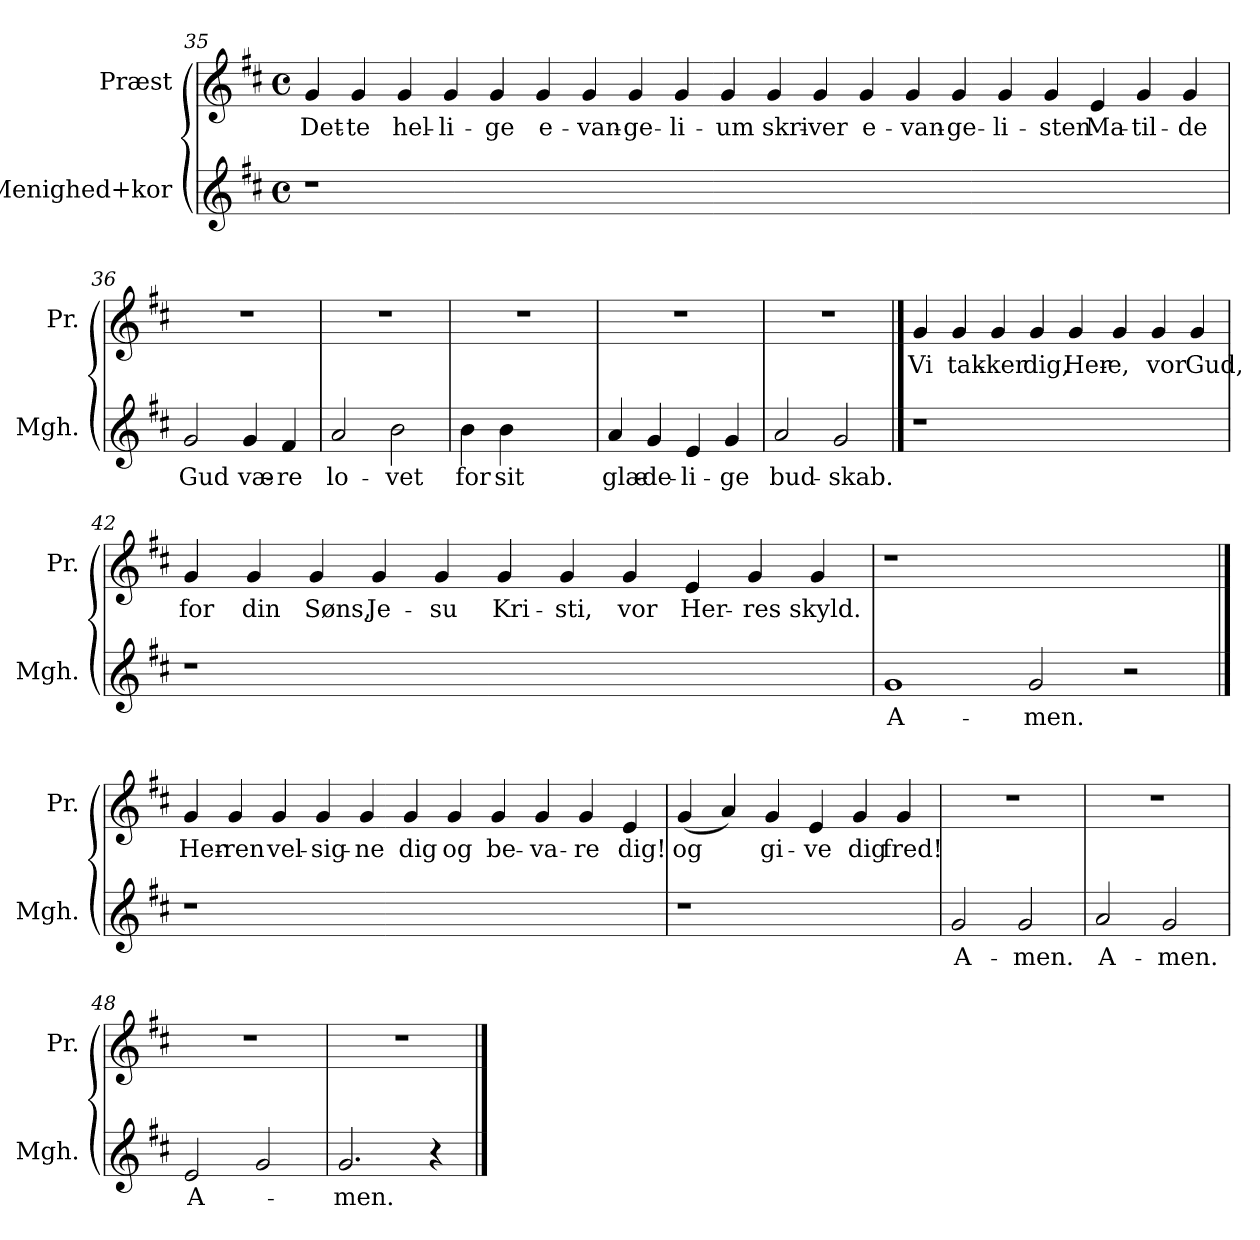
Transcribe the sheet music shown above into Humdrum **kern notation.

**kern	**text	**kern	**text
*part2	*part2	*part1	*part1
*staff2	*staff2	*staff1	*staff1
*I"Menighed+kor	*	*I"Præst	*
*I'Mgh.	*	*I'Pr.	*
!!LO:LB:g=z
*clefG2	*	*clefG2	*
*k[f#c#]	*	*k[f#c#]	*
*M4/4	*	*M4/4	*
*met(c)	*	*met(c)	*
=35	=35	=35	=35
!	!	!	!LO:LY:b
1r	.	4gi	Det-
!	!	!	!LO:LY:b
.	.	4gi	-te
!	!	!	!LO:LY:b
.	.	4gi	hel-
!	!	!	!LO:LY:b
.	.	4gi	-li-
!	!	!	!LO:LY:b
00ryy	.	4gi	-ge
!	!	!	!LO:LY:b
.	.	4gi	e-
!	!	!	!LO:LY:b
.	.	4gi	-van-
!	!	!	!LO:LY:b
.	.	4gi	-ge-
!	!	!	!LO:LY:b
.	.	4gi	-li-
!	!	!	!LO:LY:b
.	.	4gi	-um
!	!	!	!LO:LY:b
.	.	4gi	skri-
!	!	!	!LO:LY:b
.	.	4gi	-ver
!	!	!	!LO:LY:b
.	.	4gi	e-
!	!	!	!LO:LY:b
.	.	4gi	-van-
!	!	!	!LO:LY:b
.	.	4gi	-ge-
!	!	!	!LO:LY:b
.	.	4gi	-li-
!	!	!	!LO:LY:b
.	.	4gi	-sten
!	!	!	!LO:LY:b
.	.	4ei	Ma-
!	!	!	!LO:LY:b
.	.	4gi	-til-
!	!	!	!LO:LY:b
.	.	4gi	-de
!!LO:LB:g=z
=36	=36	=36	=36
!	!LO:LY:b	!	!
2g/	Gud	1r	.
!	!LO:LY:b	!	!
4g/	væ-	.	.
!	!LO:LY:b	!	!
4f#/	-re	.	.
=37	=37	=37	=37
!	!LO:LY:b	!	!
2a/	lo-	1r	.
!	!LO:LY:b	!	!
2b\	-vet	.	.
=38	=38	=38	=38
!	!LO:LY:b	!	!
4b\	for	1r	.
!	!LO:LY:b	!	!
4b\	sit	.	.
2ryy	.	.	.
=39	=39	=39	=39
!	!LO:LY:b	!	!
4a/	glæ-	1r	.
!	!LO:LY:b	!	!
4g/	-de-	.	.
!	!LO:LY:b	!	!
4e/	-li-	.	.
!	!LO:LY:b	!	!
4g/	-ge	.	.
=40	=40	=40	=40
!	!LO:LY:b	!	!
2a/	bud-	1r	.
!	!LO:LY:b	!	!
2g/	-skab.	.	.
!!LO:LB:g=z
==41	==41	==41	==41
!	!	!	!LO:LY:b
1r	.	4gi	Vi
!	!	!	!LO:LY:b
.	.	4gi	tak-
!	!	!	!LO:LY:b
.	.	4gi	-ker
!	!	!	!LO:LY:b
.	.	4gi	dig,
!	!	!	!LO:LY:b
1ryy	.	4gi	Her-
!	!	!	!LO:LY:b
.	.	4gi	-e,
!	!	!	!LO:LY:b
.	.	4gi	vor
!	!	!	!LO:LY:b
.	.	4gi	Gud,
=42	=42	=42	=42
!	!	!	!LO:LY:b
1r	.	4gi	for
!	!	!	!LO:LY:b
.	.	4gi	din
!	!	!	!LO:LY:b
.	.	4gi	Søns,
!	!	!	!LO:LY:b
.	.	4gi	Je-
!	!	!	!LO:LY:b
1..ryy	.	4gi	-su
!	!	!	!LO:LY:b
.	.	4gi	Kri-
!	!	!	!LO:LY:b
.	.	4gi	-sti,
!	!	!	!LO:LY:b
.	.	4gi	vor
!	!	!	!LO:LY:b
.	.	4ei	Her-
!	!	!	!LO:LY:b
.	.	4gi	-res
!	!	!	!LO:LY:b
.	.	4gi	skyld.
!!LO:LB:g=z
=43	=43	=43	=43
!	!LO:LY:b	!	!
1g	A-	1r	.
!	!LO:LY:b	!	!
2g/	-men.	1ryy	.
2r	.	.	.
!!LO:LB:g=z
==44	==44	==44	==44
!	!	!	!LO:LY:b
1r	.	4gi	Her-
!	!	!	!LO:LY:b
.	.	4gi	-ren
!	!	!	!LO:LY:b
.	.	4gi	vel-
!	!	!	!LO:LY:b
.	.	4gi	-sig-
!	!	!	!LO:LY:b
1..ryy	.	4gi	-ne
!	!	!	!LO:LY:b
.	.	4gi	dig
!	!	!	!LO:LY:b
.	.	4gi	og
!	!	!	!LO:LY:b
.	.	4gi	be-
!	!	!	!LO:LY:b
.	.	4gi	-va-
!	!	!	!LO:LY:b
.	.	4gi	-re
!	!	!	!LO:LY:b
.	.	4ei	dig!
=45	=45	=45	=45
!	!	!	!LO:LY:b
1r	.	(4gi	og
.	.	4ai)	.
!	!	!	!LO:LY:b
.	.	4gi	gi-
!	!	!	!LO:LY:b
.	.	4ei	-ve
!	!	!	!LO:LY:b
2ryy	.	4gi	dig
!	!	!	!LO:LY:b
.	.	4gi	fred!
!!LO:LB:g=z
=46	=46	=46	=46
!	!LO:LY:b	!	!
2g/	A-	1r	.
!	!LO:LY:b	!	!
2g/	-men.	.	.
=47	=47	=47	=47
!	!LO:LY:b	!	!
2a/	A-	1r	.
!	!LO:LY:b	!	!
2g/	-men.	.	.
=48	=48	=48	=48
!	!LO:LY:b	!	!
2e/	A-	1r	.
2g/	.	.	.
=49	=49	=49	=49
!	!LO:LY:b	!	!
2.g/	-men.	1r	.
4r	.	.	.
==	==	==	==
*-	*-	*-	*-
